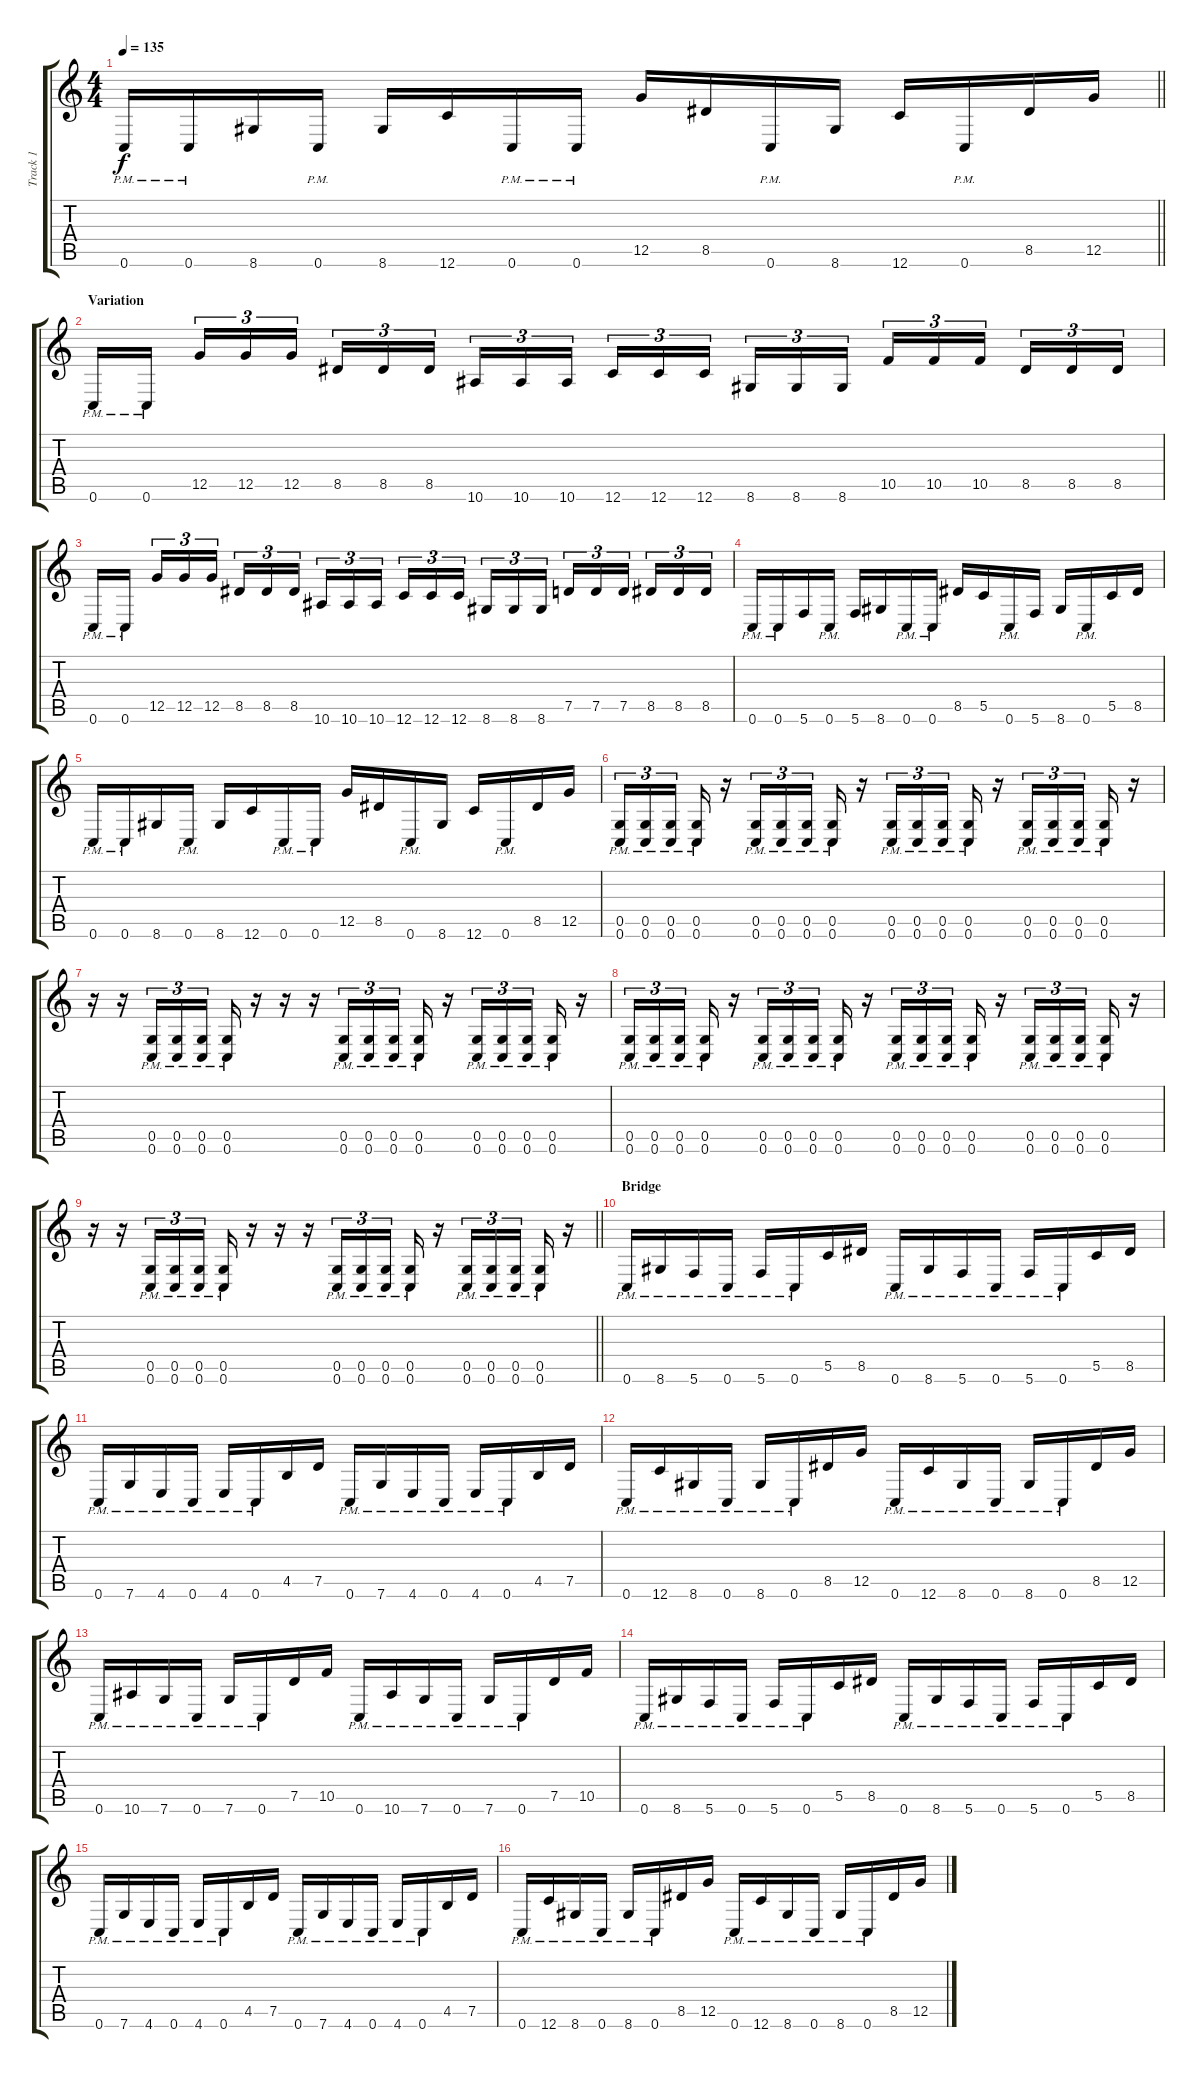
\track ("Track 1" "Track 1") {instrument distortionguitar}
\staff {score tabs}
\tuning (D4 A3 F3 C3 G2 C2) {hide}
\ts (4 4)
\tempo 135
\clef g2
\barLineRight lightlight
\ks c
0.6{pm}.16{dy f} 0.6{pm}.16 8.6.16 0.6{pm}.16 8.6.16 12.6.16 0.6{pm}.16 0.6{pm}.16 12.5.16 8.5.16 0.6{pm}.16 8.6.16 12.6.16 0.6{pm}.16 8.5.16 12.5.16 |
\section ("" "Variation")
0.6{pm}.16 0.6{pm}.16{beam splitsecondary} 12.5.16{tu (3 2)} 12.5.16{tu (3 2)} 12.5.16{tu (3 2)} 8.5.16{tu (3 2)} 8.5.16{tu (3 2)} 8.5.16{tu (3 2) beam splitsecondary} 10.6.16{tu (3 2)} 10.6.16{tu (3 2)} 10.6.16{tu (3 2)} 12.6.16{tu (3 2)} 12.6.16{tu (3 2)} 12.6.16{tu (3 2) beam splitsecondary} 8.6.16{tu (3 2)} 8.6.16{tu (3 2)} 8.6.16{tu (3 2)} 10.5.16{tu (3 2)} 10.5.16{tu (3 2)} 10.5.16{tu (3 2) beam splitsecondary} 8.5.16{tu (3 2)} 8.5.16{tu (3 2)} 8.5.16{tu (3 2)} |
0.6{pm}.16 0.6{pm}.16{beam splitsecondary} 12.5.16{tu (3 2)} 12.5.16{tu (3 2)} 12.5.16{tu (3 2)} 8.5.16{tu (3 2)} 8.5.16{tu (3 2)} 8.5.16{tu (3 2) beam splitsecondary} 10.6.16{tu (3 2)} 10.6.16{tu (3 2)} 10.6.16{tu (3 2)} 12.6.16{tu (3 2)} 12.6.16{tu (3 2)} 12.6.16{tu (3 2) beam splitsecondary} 8.6.16{tu (3 2)} 8.6.16{tu (3 2)} 8.6.16{tu (3 2)} 7.5.16{tu (3 2)} 7.5.16{tu (3 2)} 7.5.16{tu (3 2) beam splitsecondary} 8.5.16{tu (3 2)} 8.5.16{tu (3 2)} 8.5.16{tu (3 2)} |
0.6{pm}.16 0.6{pm}.16 5.6.16 0.6{pm}.16 5.6.16 8.6.16 0.6{pm}.16 0.6{pm}.16 8.5.16 5.5.16 0.6{pm}.16 5.6.16 8.6.16 0.6{pm}.16 5.5.16 8.5.16 |
0.6{pm}.16 0.6{pm}.16 8.6.16 0.6{pm}.16 8.6.16 12.6.16 0.6{pm}.16 0.6{pm}.16 12.5.16 8.5.16 0.6{pm}.16 8.6.16 12.6.16 0.6{pm}.16 8.5.16 12.5.16 |
(0.5{pm} 0.6{pm}).16{tu (3 2)} (0.5{pm} 0.6{pm}).16{tu (3 2)} (0.5{pm} 0.6{pm}).16{tu (3 2) beam splitsecondary} (0.5{pm} 0.6{pm}).16 r.16 (0.5{pm} 0.6{pm}).16{tu (3 2)} (0.5{pm} 0.6{pm}).16{tu (3 2)} (0.5{pm} 0.6{pm}).16{tu (3 2) beam splitsecondary} (0.5{pm} 0.6{pm}).16 r.16 (0.5{pm} 0.6{pm}).16{tu (3 2)} (0.5{pm} 0.6{pm}).16{tu (3 2)} (0.5{pm} 0.6{pm}).16{tu (3 2) beam splitsecondary} (0.5{pm} 0.6{pm}).16 r.16 (0.5{pm} 0.6{pm}).16{tu (3 2)} (0.5{pm} 0.6{pm}).16{tu (3 2)} (0.5{pm} 0.6{pm}).16{tu (3 2) beam splitsecondary} (0.5{pm} 0.6{pm}).16 r.16 |
r.16 r.16 (0.5{pm} 0.6{pm}).16{tu (3 2)} (0.5{pm} 0.6{pm}).16{tu (3 2)} (0.5{pm} 0.6{pm}).16{tu (3 2)} (0.5{pm} 0.6{pm}).16 r.16 r.16 r.16 (0.5{pm} 0.6{pm}).16{tu (3 2)} (0.5{pm} 0.6{pm}).16{tu (3 2)} (0.5{pm} 0.6{pm}).16{tu (3 2) beam splitsecondary} (0.5{pm} 0.6{pm}).16 r.16 (0.5{pm} 0.6{pm}).16{tu (3 2)} (0.5{pm} 0.6{pm}).16{tu (3 2)} (0.5{pm} 0.6{pm}).16{tu (3 2) beam splitsecondary} (0.5{pm} 0.6{pm}).16 r.16 |
(0.5{pm} 0.6{pm}).16{tu (3 2)} (0.5{pm} 0.6{pm}).16{tu (3 2)} (0.5{pm} 0.6{pm}).16{tu (3 2) beam splitsecondary} (0.5{pm} 0.6{pm}).16 r.16 (0.5{pm} 0.6{pm}).16{tu (3 2)} (0.5{pm} 0.6{pm}).16{tu (3 2)} (0.5{pm} 0.6{pm}).16{tu (3 2) beam splitsecondary} (0.5{pm} 0.6{pm}).16 r.16 (0.5{pm} 0.6{pm}).16{tu (3 2)} (0.5{pm} 0.6{pm}).16{tu (3 2)} (0.5{pm} 0.6{pm}).16{tu (3 2) beam splitsecondary} (0.5{pm} 0.6{pm}).16 r.16 (0.5{pm} 0.6{pm}).16{tu (3 2)} (0.5{pm} 0.6{pm}).16{tu (3 2)} (0.5{pm} 0.6{pm}).16{tu (3 2) beam splitsecondary} (0.5{pm} 0.6{pm}).16 r.16 |
\barLineRight lightlight
r.16 r.16 (0.5{pm} 0.6{pm}).16{tu (3 2)} (0.5{pm} 0.6{pm}).16{tu (3 2)} (0.5{pm} 0.6{pm}).16{tu (3 2)} (0.5{pm} 0.6{pm}).16 r.16 r.16 r.16 (0.5{pm} 0.6{pm}).16{tu (3 2)} (0.5{pm} 0.6{pm}).16{tu (3 2)} (0.5{pm} 0.6{pm}).16{tu (3 2) beam splitsecondary} (0.5{pm} 0.6{pm}).16 r.16 (0.5{pm} 0.6{pm}).16{tu (3 2)} (0.5{pm} 0.6{pm}).16{tu (3 2)} (0.5{pm} 0.6{pm}).16{tu (3 2) beam splitsecondary} (0.5{pm} 0.6{pm}).16 r.16 |
\section ("" "Bridge")
0.6{pm}.16 8.6{pm}.16 5.6{pm}.16 0.6{pm}.16 5.6{pm}.16 0.6{pm}.16 5.5.16 8.5.16 0.6{pm}.16 8.6{pm}.16 5.6{pm}.16 0.6{pm}.16 5.6{pm}.16 0.6{pm}.16 5.5.16 8.5.16 |
0.6{pm}.16 7.6{pm}.16 4.6{pm}.16 0.6{pm}.16 4.6{pm}.16 0.6{pm}.16 4.5.16 7.5.16 0.6{pm}.16 7.6{pm}.16 4.6{pm}.16 0.6{pm}.16 4.6{pm}.16 0.6{pm}.16 4.5.16 7.5.16 |
0.6{pm}.16 12.6{pm}.16 8.6{pm}.16 0.6{pm}.16 8.6{pm}.16 0.6{pm}.16 8.5.16 12.5.16 0.6{pm}.16 12.6{pm}.16 8.6{pm}.16 0.6{pm}.16 8.6{pm}.16 0.6{pm}.16 8.5.16 12.5.16 |
0.6{pm}.16 10.6{pm}.16 7.6{pm}.16 0.6{pm}.16 7.6{pm}.16 0.6{pm}.16 7.5.16 10.5.16 0.6{pm}.16 10.6{pm}.16 7.6{pm}.16 0.6{pm}.16 7.6{pm}.16 0.6{pm}.16 7.5.16 10.5.16 |
0.6{pm}.16 8.6{pm}.16 5.6{pm}.16 0.6{pm}.16 5.6{pm}.16 0.6{pm}.16 5.5.16 8.5.16 0.6{pm}.16 8.6{pm}.16 5.6{pm}.16 0.6{pm}.16 5.6{pm}.16 0.6{pm}.16 5.5.16 8.5.16 |
0.6{pm}.16 7.6{pm}.16 4.6{pm}.16 0.6{pm}.16 4.6{pm}.16 0.6{pm}.16 4.5.16 7.5.16 0.6{pm}.16 7.6{pm}.16 4.6{pm}.16 0.6{pm}.16 4.6{pm}.16 0.6{pm}.16 4.5.16 7.5.16 |
0.6{pm}.16 12.6{pm}.16 8.6{pm}.16 0.6{pm}.16 8.6{pm}.16 0.6{pm}.16 8.5.16 12.5.16 0.6{pm}.16 12.6{pm}.16 8.6{pm}.16 0.6{pm}.16 8.6{pm}.16 0.6{pm}.16 8.5.16 12.5.16
